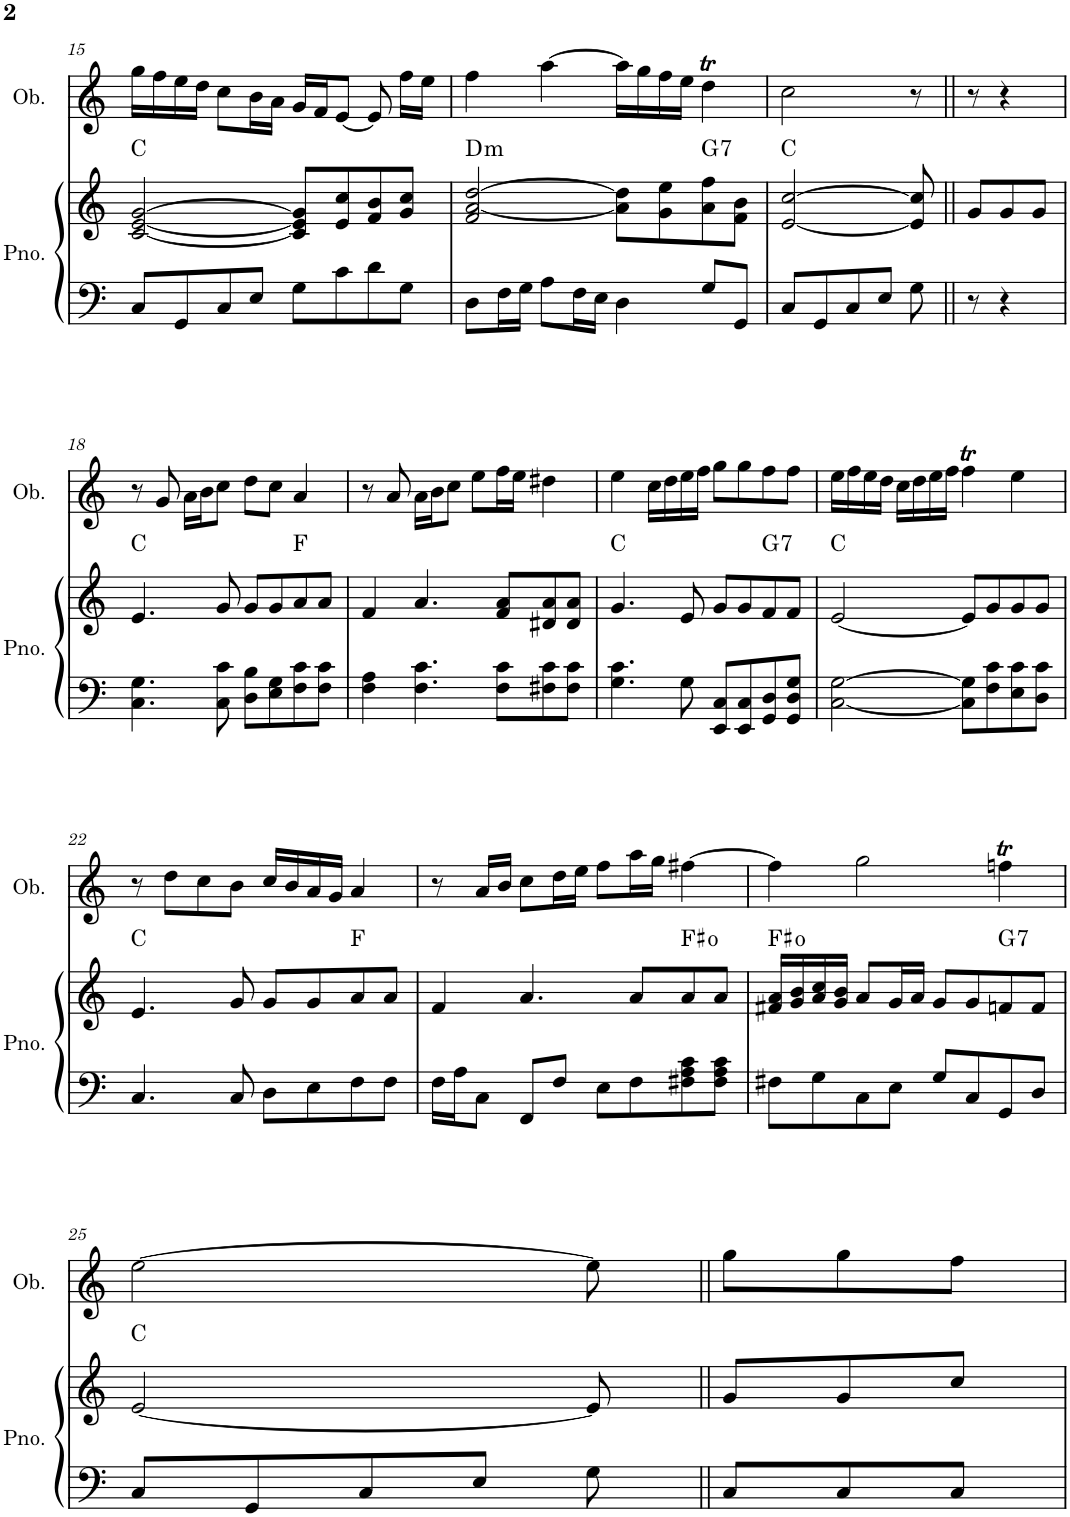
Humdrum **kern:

**kern	**kern	**harte	**kern
*part2	*part2	*part2	*part1
*staff3	*staff2	*	*staff1
*I"Piano	*	*	*I"Oboe
*I'Pno.	*	*	*I'Ob.
!!LO:PB:g=z
*clefF4	*clefG2	*	*clefG2
*k[]	*k[]	*	*k[]
*M4/4	*M4/4	*	*M4/4
=15	=15	=15	=15
8C/L	[2c/ [2e/ [2g/	C:maj	16gg\LL
.	.	.	16ff\
8GG/	.	.	16ee\
.	.	.	16dd\JJ
8C/	.	.	8cc\L
8E/J	.	.	16b\L
.	.	.	16a\JJ
8G\L	8c/] 8e/] 8g/]L	.	16g/LL
.	.	.	16f/J
8c\	8e/ 8cc/	.	[8e/J
8d\	8f/ 8b/	.	8e/]
8G\J	8g/ 8cc/J	.	16ff\LL
.	.	.	16ee\JJ
=16	=16	=16	=16
!	!	!LO:H:kt=m	!
8D\L	2f/ [2a/ [2dd/	D:min	4ff\
16F\L	.	.	.
16G\JJ	.	.	.
8A\L	.	.	[4aa\
16F\L	.	.	.
16E\JJ	.	.	.
4D\	8a\] 8dd\]L	.	16aa\LL]
.	.	.	16gg\
.	8g\ 8ee\	.	16ff\
.	.	.	16ee\JJ
!	!	!LO:H:kt=7	!
8G/L	8a\ 8ff\	G:7	4ddT\
8GG/J	8f\ 8b\J	.	.
=17||	=17||	=17	=17
8C/L	[2e/ [2cc/	C:maj	2cc\
8GG/	.	.	.
8C/	.	.	.
8E/J	.	.	.
8G\	8e/] 8cc/]	.	8r
8r	8g/L	.	8r
4r	8g/	.	4r
.	8g/J	.	.
!!LO:LB:g=z
=18	=18	=18	=18
4.C\ 4.G\	4.e/	C:maj	8r
.	.	.	8g/
.	.	.	16a\LL
.	.	.	16b\J
8C\ 8c\	8g/	.	8cc\J
8D\ 8B\L	8g/L	.	8dd\L
8E\ 8G\	8g/	.	8cc\J
8F\ 8c\	8a/	F:maj	4a/
8F\ 8c\J	8a/J	.	.
=19	=19	=19	=19
4F\ 4A\	4f/	.	8r
.	.	.	8a/
4.F\ 4.c\	4.a/	.	16a\LL
.	.	.	16b\J
.	.	.	8cc\J
.	.	.	8ee\L
8F\ 8c\L	8f/ 8a/L	.	16ff\L
.	.	.	16ee\JJ
8F#X\ 8c\	8d#X/ 8a/	.	4dd#X\
8F#\ 8c\J	8d#/ 8a/J	.	.
=20	=20	=20	=20
4.G\ 4.c\	4.g/	C:maj	4ee\
.	.	.	16cc\LL
.	.	.	16dd\
8G\	8e/	.	16ee\
.	.	.	16ff\JJ
8EE/ 8C/L	8g/L	.	8gg\L
8EE/ 8C/	8g/	.	8gg\
!	!	!LO:H:kt=7	!
8GG/ 8D/	8f/	G:7	8ff\
8GG/ 8D/ 8G/J	8f/J	.	8ff\J
=21	=21	=21	=21
[2C\ [2G\	[2e/	C:maj	16ee\LL
.	.	.	16ff\
.	.	.	16ee\
.	.	.	16dd\JJ
.	.	.	16cc\LL
.	.	.	16dd\
.	.	.	16ee\
.	.	.	16ff\JJ
8C\] 8G\]L	8e/L]	.	4ffT\
8F\ 8c\	8g/	.	.
8E\ 8c\	8g/	.	4ee\
8D\ 8c\J	8g/J	.	.
!!LO:LB:g=z
=22	=22	=22	=22
4.C/	4.e/	C:maj	8r
.	.	.	8dd\L
.	.	.	8cc\
8C/	8g/	.	8b\J
8D\L	8g/L	.	16cc/LL
.	.	.	16b/
8E\	8g/	.	16a/
.	.	.	16g/JJ
8F\	8a/	F:maj	4a/
8F\J	8a/J	.	.
=23	=23	=23	=23
16F\LL	4f/	.	8r
16A\J	.	.	.
8C\J	.	.	16a/LL
.	.	.	16b/JJ
8FF/L	4.a/	.	8cc\L
8F/J	.	.	16dd\L
.	.	.	16ee\JJ
8E\L	.	.	8ff\L
8F\	8a/L	.	16aa\L
.	.	.	16gg\JJ
8F#X\ 8A\ 8c\	8a/	F#:dim	[4ff#X\
8F#\ 8A\ 8c\J	8a/J	.	.
=24	=24	=24	=24
8F#X\L	16f#X/ 16a/LL	F#:dim	4ff#\]
.	16g/ 16b/	.	.
8G\	16a/ 16cc/	.	.
.	16g/ 16b/JJ	.	.
8C\	8a/L	.	2gg\
8E\J	16g/L	.	.
.	16a/JJ	.	.
8G/L	8g/L	.	.
8C/	8g/	.	.
!	!	!LO:H:kt=7	!
8GG/	8fn/	G:7	4ffnT\
8D/J	8f/J	.	.
!!LO:LB:g=z
=25||	=25||	=25	=25
8C/L	[2e/	C:maj	[2ee\
8GG/	.	.	.
8C/	.	.	.
8E/J	.	.	.
8G\	8e/]	.	8ee\]
8C/L	8g/L	.	8gg\L
8C/	8g/	.	8gg\
8C/J	8cc/J	.	8ff\J
=	=	=	=
*-	*-	*-	*-
